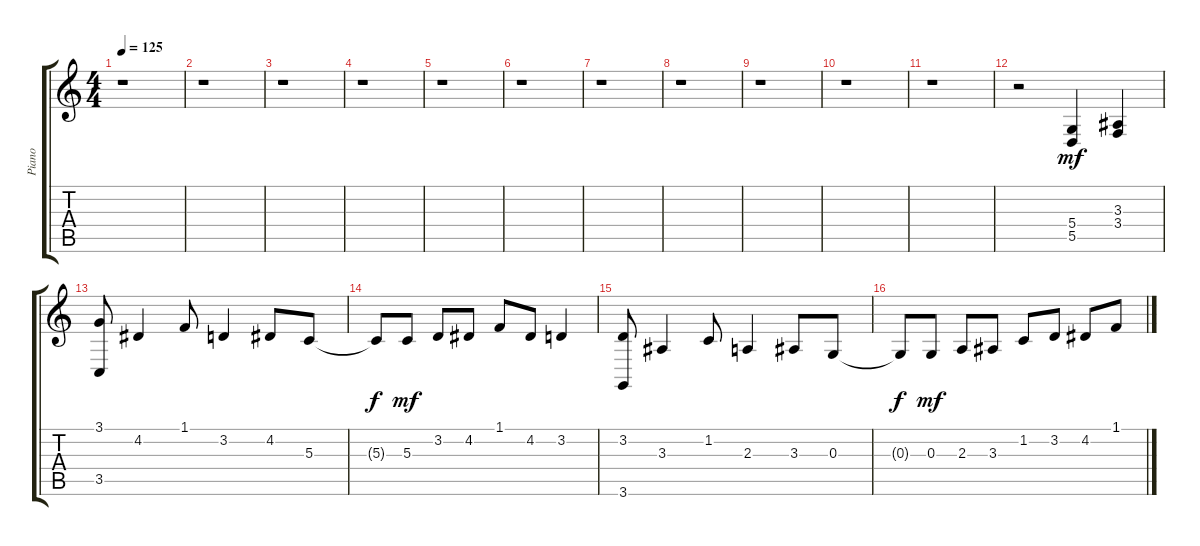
\track ("Piano" "Piano") {instrument brightacousticpiano}
\staff {score tabs}
\tuning (E4 B3 G3 D3 A2 E2) {hide}
\ts (4 4)
\tempo 125
\clef g2
\ks c
r.1{dy mf instrument brightacousticpiano} |
r.1 |
r.1 |
r.1 |
r.1 |
r.1 |
r.1 |
r.1 |
r.1 |
r.1 |
r.1 |
r.2 (5.4 5.5).4 (3.3 3.4).4 |
(3.1 3.5).8 4.2.4 1.1.8 3.2.4 4.2.8 5.3.8 |
5.3{t}.8{dy f} 5.3.8{dy mf} 3.2.8 4.2.8 1.1.8 4.2.8 3.2.4 |
(3.2 3.6).8 3.3.4 1.2.8 2.3.4 3.3.8 0.3.8 |
0.3{t}.8{dy f} 0.3.8{dy mf} 2.3.8 3.3.8 1.2.8 3.2.8 4.2.8 1.1.8
